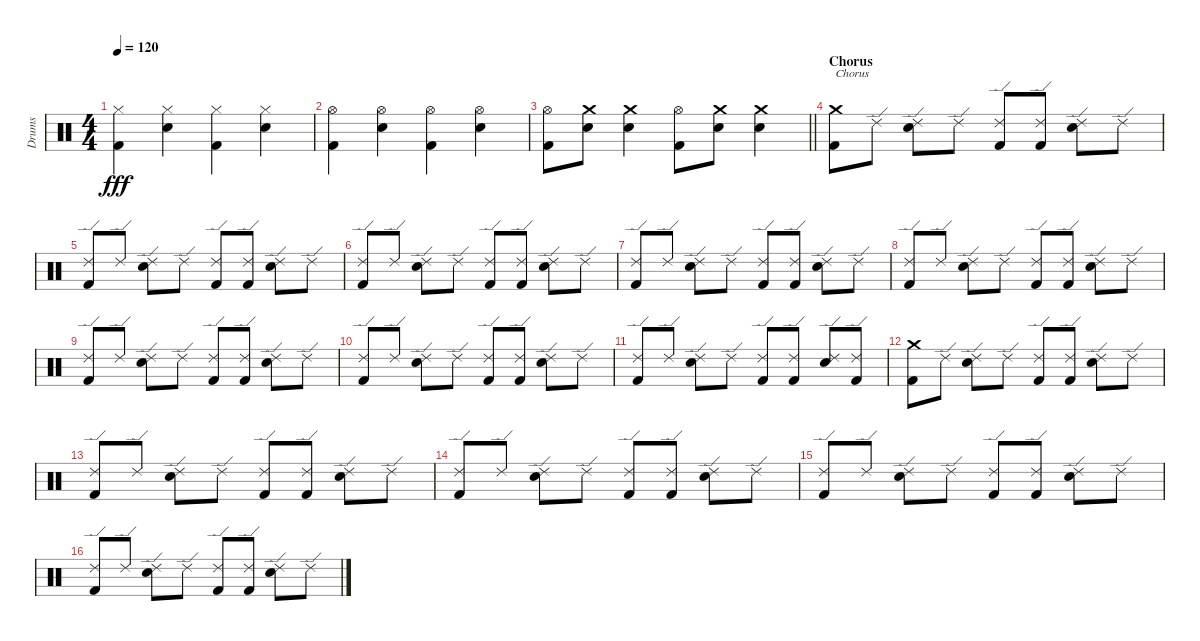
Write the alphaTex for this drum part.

\track ("Drums" "Drums") {instrument percussion}
\staff {score}
\articulation defaults
\ts (4 4)
\tempo 120
\clef neutral
\ks c
("Hi-Hat (closed)" "Kick (hit) 2").4{dy fff} ("Hi-Hat (closed)" "Snare (hit) 2").4 ("Hi-Hat (closed)" "Kick (hit) 2").4 ("Hi-Hat (closed)" "Snare (hit) 2").4 |
("Hi-Hat (open)" "Kick (hit) 2").4 ("Hi-Hat (open)" "Snare (hit) 2").4 ("Hi-Hat (open)" "Kick (hit) 2").4 ("Hi-Hat (open)" "Snare (hit) 2").4 |
\barLineRight lightlight
("Hi-Hat (open)" "Kick (hit) 2").8 ("Crash medium (hit)" "Snare (hit) 2").8 ("Crash medium (hit)" "Snare (hit) 2").4 ("Hi-Hat (open)" "Kick (hit) 2").8 ("Crash medium (hit)" "Snare (hit) 2").8 ("Crash medium (hit)" "Snare (hit) 2").4 |
\section ("" "Chorus")
("Crash medium (hit)" "Kick (hit) 2").8{txt "Chorus"} "Ride (edge) 2".8 ("Ride (edge) 2" "Snare (hit) 2").8 "Ride (edge) 2".8 ("Ride (edge) 2" "Kick (hit) 2").8 ("Ride (edge) 2" "Kick (hit) 2").8 ("Ride (edge) 2" "Snare (hit) 2").8 "Ride (edge) 2".8 |
("Ride (edge) 2" "Kick (hit) 2").8 "Ride (edge) 2".8 ("Ride (edge) 2" "Snare (hit) 2").8 "Ride (edge) 2".8 ("Ride (edge) 2" "Kick (hit) 2").8 ("Ride (edge) 2" "Kick (hit) 2").8 ("Ride (edge) 2" "Snare (hit) 2").8 "Ride (edge) 2".8 |
("Ride (edge) 2" "Kick (hit) 2").8 "Ride (edge) 2".8 ("Ride (edge) 2" "Snare (hit) 2").8 "Ride (edge) 2".8 ("Ride (edge) 2" "Kick (hit) 2").8 ("Ride (edge) 2" "Kick (hit) 2").8 ("Ride (edge) 2" "Snare (hit) 2").8 "Ride (edge) 2".8 |
("Ride (edge) 2" "Kick (hit) 2").8 "Ride (edge) 2".8 ("Ride (edge) 2" "Snare (hit) 2").8 "Ride (edge) 2".8 ("Ride (edge) 2" "Kick (hit) 2").8 ("Ride (edge) 2" "Kick (hit) 2").8 ("Ride (edge) 2" "Snare (hit) 2").8 "Ride (edge) 2".8 |
("Ride (edge) 2" "Kick (hit) 2").8 "Ride (edge) 2".8 ("Ride (edge) 2" "Snare (hit) 2").8 "Ride (edge) 2".8 ("Ride (edge) 2" "Kick (hit) 2").8 ("Ride (edge) 2" "Kick (hit) 2").8 ("Ride (edge) 2" "Snare (hit) 2").8 "Ride (edge) 2".8 |
("Ride (edge) 2" "Kick (hit) 2").8 "Ride (edge) 2".8 ("Ride (edge) 2" "Snare (hit) 2").8 "Ride (edge) 2".8 ("Ride (edge) 2" "Kick (hit) 2").8 ("Ride (edge) 2" "Kick (hit) 2").8 ("Ride (edge) 2" "Snare (hit) 2").8 "Ride (edge) 2".8 |
("Ride (edge) 2" "Kick (hit) 2").8 "Ride (edge) 2".8 ("Ride (edge) 2" "Snare (hit) 2").8 "Ride (edge) 2".8 ("Ride (edge) 2" "Kick (hit) 2").8 ("Ride (edge) 2" "Kick (hit) 2").8 ("Ride (edge) 2" "Snare (hit) 2").8 "Ride (edge) 2".8 |
("Ride (edge) 2" "Kick (hit) 2").8 "Ride (edge) 2".8 ("Ride (edge) 2" "Snare (hit) 2").8 "Ride (edge) 2".8 ("Ride (edge) 2" "Kick (hit) 2").8 ("Ride (edge) 2" "Kick (hit) 2").8 ("Ride (edge) 2" "Snare (hit) 2").8 ("Ride (edge) 2" "Kick (hit) 2").8 |
("Crash medium (hit)" "Kick (hit) 2").8 "Ride (edge) 2".8 ("Ride (edge) 2" "Snare (hit) 2").8 "Ride (edge) 2".8 ("Ride (edge) 2" "Kick (hit) 2").8 ("Ride (edge) 2" "Kick (hit) 2").8 ("Ride (edge) 2" "Snare (hit) 2").8 "Ride (edge) 2".8 |
("Ride (edge) 2" "Kick (hit) 2").8 "Ride (edge) 2".8 ("Ride (edge) 2" "Snare (hit) 2").8 "Ride (edge) 2".8 ("Ride (edge) 2" "Kick (hit) 2").8 ("Ride (edge) 2" "Kick (hit) 2").8 ("Ride (edge) 2" "Snare (hit) 2").8 "Ride (edge) 2".8 |
("Ride (edge) 2" "Kick (hit) 2").8 "Ride (edge) 2".8 ("Ride (edge) 2" "Snare (hit) 2").8 "Ride (edge) 2".8 ("Ride (edge) 2" "Kick (hit) 2").8 ("Ride (edge) 2" "Kick (hit) 2").8 ("Ride (edge) 2" "Snare (hit) 2").8 "Ride (edge) 2".8 |
("Ride (edge) 2" "Kick (hit) 2").8 "Ride (edge) 2".8 ("Ride (edge) 2" "Snare (hit) 2").8 "Ride (edge) 2".8 ("Ride (edge) 2" "Kick (hit) 2").8 ("Ride (edge) 2" "Kick (hit) 2").8 ("Ride (edge) 2" "Snare (hit) 2").8 "Ride (edge) 2".8 |
("Ride (edge) 2" "Kick (hit) 2").8 "Ride (edge) 2".8 ("Ride (edge) 2" "Snare (hit) 2").8 "Ride (edge) 2".8 ("Ride (edge) 2" "Kick (hit) 2").8 ("Ride (edge) 2" "Kick (hit) 2").8 ("Ride (edge) 2" "Snare (hit) 2").8 "Ride (edge) 2".8
